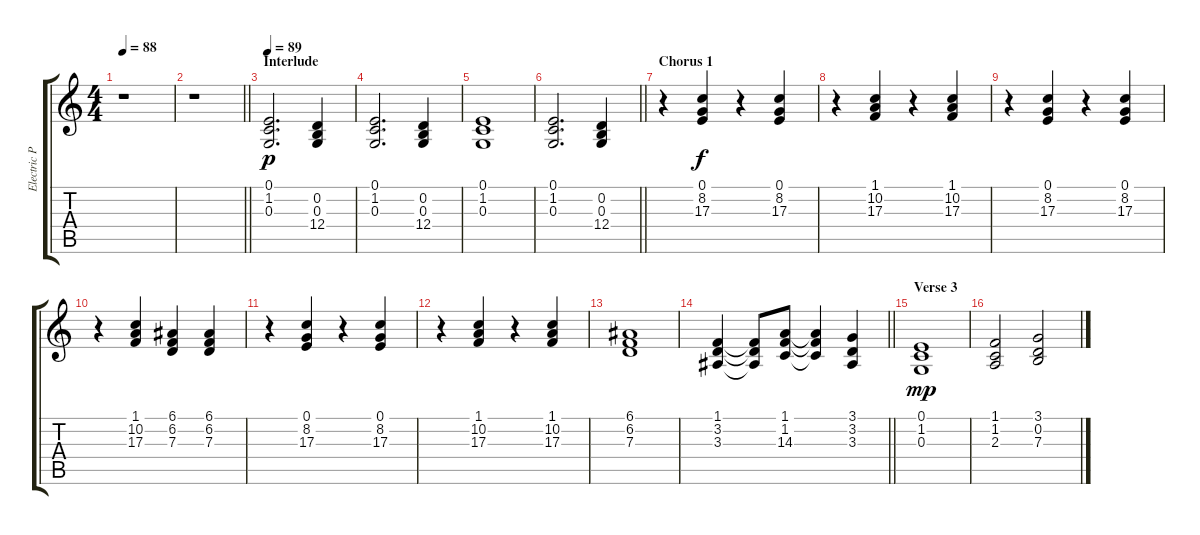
\track ("Electric Piano" "Electric P") {instrument rockorgan}
\staff {score tabs}
\tuning (E4 B3 G3 D3 A2 E2) {hide}
\ts (4 4)
\tempo 88
\clef g2
\ks c
r.1{dy p} |
\barLineRight lightlight
r.1 |
\section ("" "Interlude")
\tempo 89
(0.1 1.2 0.3).2{d} (0.2 0.3 12.4).4 |
(0.1 1.2 0.3).2{d} (0.2 0.3 12.4).4 |
(0.1 1.2 0.3).1 |
\barLineRight lightlight
(0.1 1.2 0.3).2{d} (0.2 0.3 12.4).4 |
\section ("" "Chorus 1")
r.4 (0.1 8.2 17.3).4{dy f} r.4 (0.1 8.2 17.3).4 |
r.4 (1.1 10.2 17.3).4 r.4 (1.1 10.2 17.3).4 |
r.4 (0.1 8.2 17.3).4 r.4 (0.1 8.2 17.3).4 |
r.4 (1.1 10.2 17.3).4 (6.1 6.2 7.3).4 (6.1 6.2 7.3).4 |
r.4 (0.1 8.2 17.3).4 r.4 (0.1 8.2 17.3).4 |
r.4 (1.1 10.2 17.3).4 r.4 (1.1 10.2 17.3).4 |
(6.1 6.2 7.3).1 |
\barLineRight lightlight
(1.1 3.2 3.3).4 (1.1{t} 3.2{t} 3.3{t}).8 (1.1 1.2 14.3).8 (1.1{t} 1.2{t} 14.3{t}).4 (3.1 3.2 3.3).4 |
\section ("" "Verse 3")
(0.1 1.2 0.3).1{dy mp} |
(1.1 1.2 2.3).2 (3.1 0.2 7.3).2
